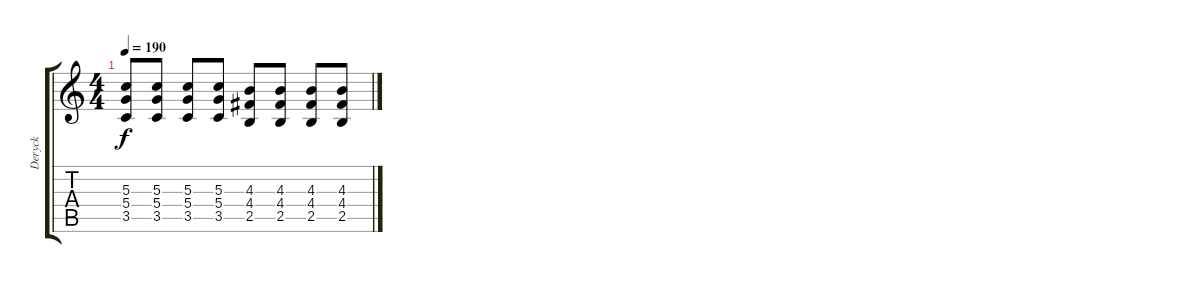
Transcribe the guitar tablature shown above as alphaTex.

\track ("Deryck" "Deryck") {instrument overdrivenguitar}
\staff {score tabs}
\tuning (E4 B3 G3 D3 A2 E2) {hide}
\ts (4 4)
\tempo 190
\clef g2
\ks c
(5.3 5.4 3.5).8{dy f} (5.3 5.4 3.5).8 (5.3 5.4 3.5).8 (5.3 5.4 3.5).8 (4.3 4.4 2.5).8 (4.3 4.4 2.5).8 (4.3 4.4 2.5).8 (4.3 4.4 2.5).8
